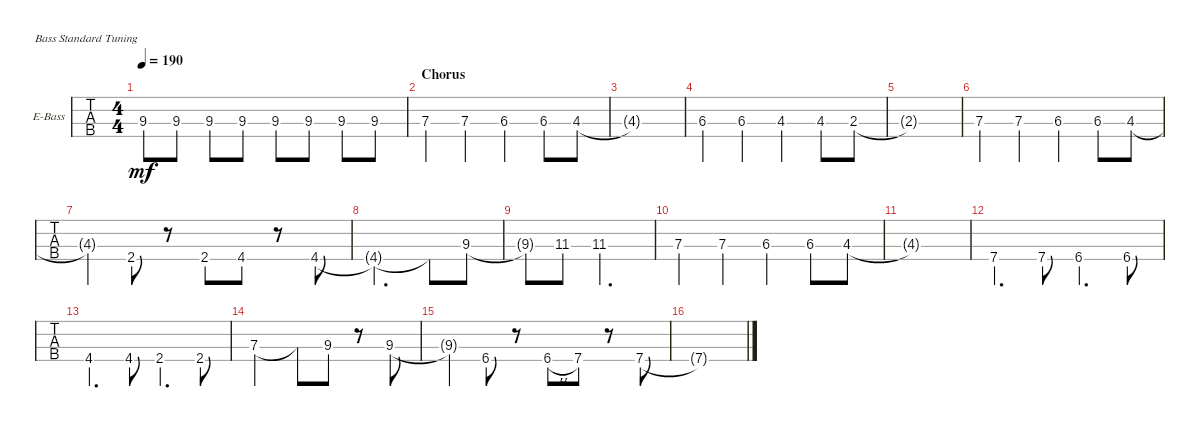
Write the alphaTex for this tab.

\defaultSystemsLayout 4
\bracketExtendMode groupsimilarinstruments
\firstSystemTrackNameOrientation horizontal
\otherSystemsTrackNameOrientation horizontal
\track ("Akshay" "E-Bass") {instrument electricbassfinger}
\staff {tabs}
\tuning (G2 D2 A1 E1)
\ts (4 4)
\tempo 190
\clef f4
\ks c
9.3.8{dy mf} 9.3.8 9.3.8 9.3.8 9.3.8 9.3.8 9.3.8 9.3.8 |
\section ("" "Chorus")
7.3.4 7.3.4 6.3.4 6.3.8 4.3.8 |
4.3{t}.1 |
6.3.4 6.3.4 4.3.4 4.3.8 2.3.8 |
2.3{t}.1 |
7.3.4 7.3.4 6.3.4 6.3.8 4.3.8 |
4.3{t}.4 2.4.8 r.8 2.4.8 4.4.8 r.8 4.4.8 |
4.4{t}.2{d} 4.4{t}.8 9.3.8 |
9.3{t}.8 11.3.8 11.3.2{d} |
7.3.4 7.3.4 6.3.4 6.3.8 4.3.8 |
4.3{t}.1 |
\clef g2
7.4.4{d} 7.4.8 6.4.4{d} 6.4.8 |
4.4.4{d} 4.4.8 2.4.4{d} 2.4.8 |
\clef f4
7.3.2 7.3{t}.8 9.3.8 r.8 9.3.8 |
9.3{t}.4 6.4.8 r.8 6.4{h}.8 7.4.8 r.8 7.4.8 |
7.4{t}.1
